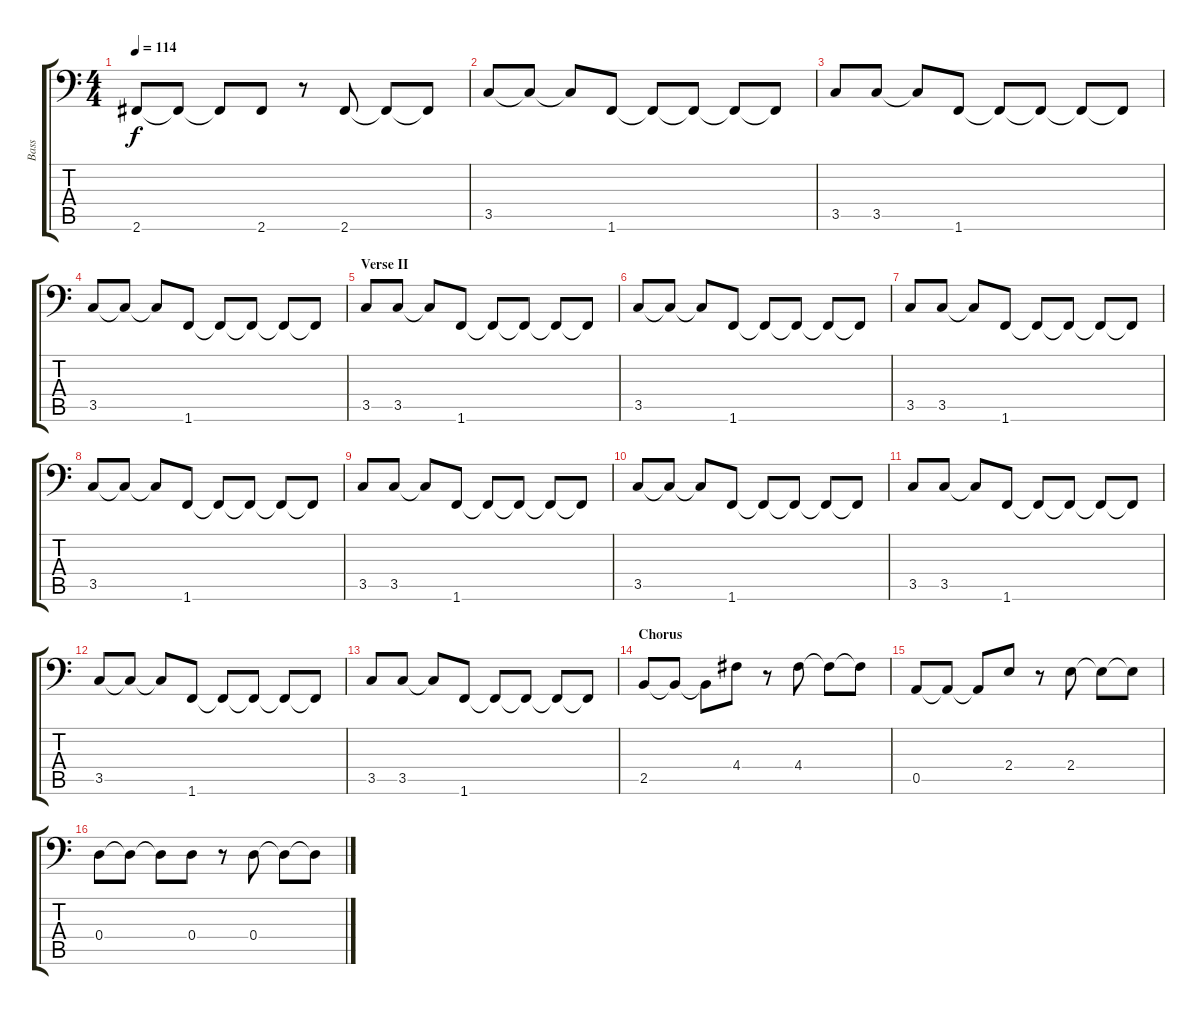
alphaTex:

\track ("Bass" "Bass") {instrument synthbass2}
\staff {score tabs}
\tuning (E3 B2 G2 D2 A1 E1) {hide}
\ts (4 4)
\tempo 114
\clef f4
\ks c
2.6.8{dy f} 2.6{t}.8 2.6{t}.8 2.6.8 r.8 2.6.8 2.6{t}.8 2.6{t}.8 |
3.5.8 3.5{t}.8 3.5{t}.8 1.6.8 1.6{t}.8 1.6{t}.8 1.6{t}.8 1.6{t}.8 |
3.5.8 3.5.8 3.5{t}.8 1.6.8 1.6{t}.8 1.6{t}.8 1.6{t}.8 1.6{t}.8 |
3.5.8 3.5{t}.8 3.5{t}.8 1.6.8 1.6{t}.8 1.6{t}.8 1.6{t}.8 1.6{t}.8 |
\section ("" "Verse II")
3.5.8 3.5.8 3.5{t}.8 1.6.8 1.6{t}.8 1.6{t}.8 1.6{t}.8 1.6{t}.8 |
3.5.8 3.5{t}.8 3.5{t}.8 1.6.8 1.6{t}.8 1.6{t}.8 1.6{t}.8 1.6{t}.8 |
3.5.8 3.5.8 3.5{t}.8 1.6.8 1.6{t}.8 1.6{t}.8 1.6{t}.8 1.6{t}.8 |
3.5.8 3.5{t}.8 3.5{t}.8 1.6.8 1.6{t}.8 1.6{t}.8 1.6{t}.8 1.6{t}.8 |
3.5.8 3.5.8 3.5{t}.8 1.6.8 1.6{t}.8 1.6{t}.8 1.6{t}.8 1.6{t}.8 |
3.5.8 3.5{t}.8 3.5{t}.8 1.6.8 1.6{t}.8 1.6{t}.8 1.6{t}.8 1.6{t}.8 |
3.5.8 3.5.8 3.5{t}.8 1.6.8 1.6{t}.8 1.6{t}.8 1.6{t}.8 1.6{t}.8 |
3.5.8 3.5{t}.8 3.5{t}.8 1.6.8 1.6{t}.8 1.6{t}.8 1.6{t}.8 1.6{t}.8 |
3.5.8 3.5.8 3.5{t}.8 1.6.8 1.6{t}.8 1.6{t}.8 1.6{t}.8 1.6{t}.8 |
\section ("" "Chorus")
2.5.8 2.5{t}.8 2.5{t}.8 4.4.8 r.8 4.4.8 4.4{t}.8 4.4{t}.8 |
0.5.8 0.5{t}.8 0.5{t}.8 2.4.8 r.8 2.4.8 2.4{t}.8 2.4{t}.8 |
0.4.8 0.4{t}.8 0.4{t}.8 0.4.8 r.8 0.4.8 0.4{t}.8 0.4{t}.8
